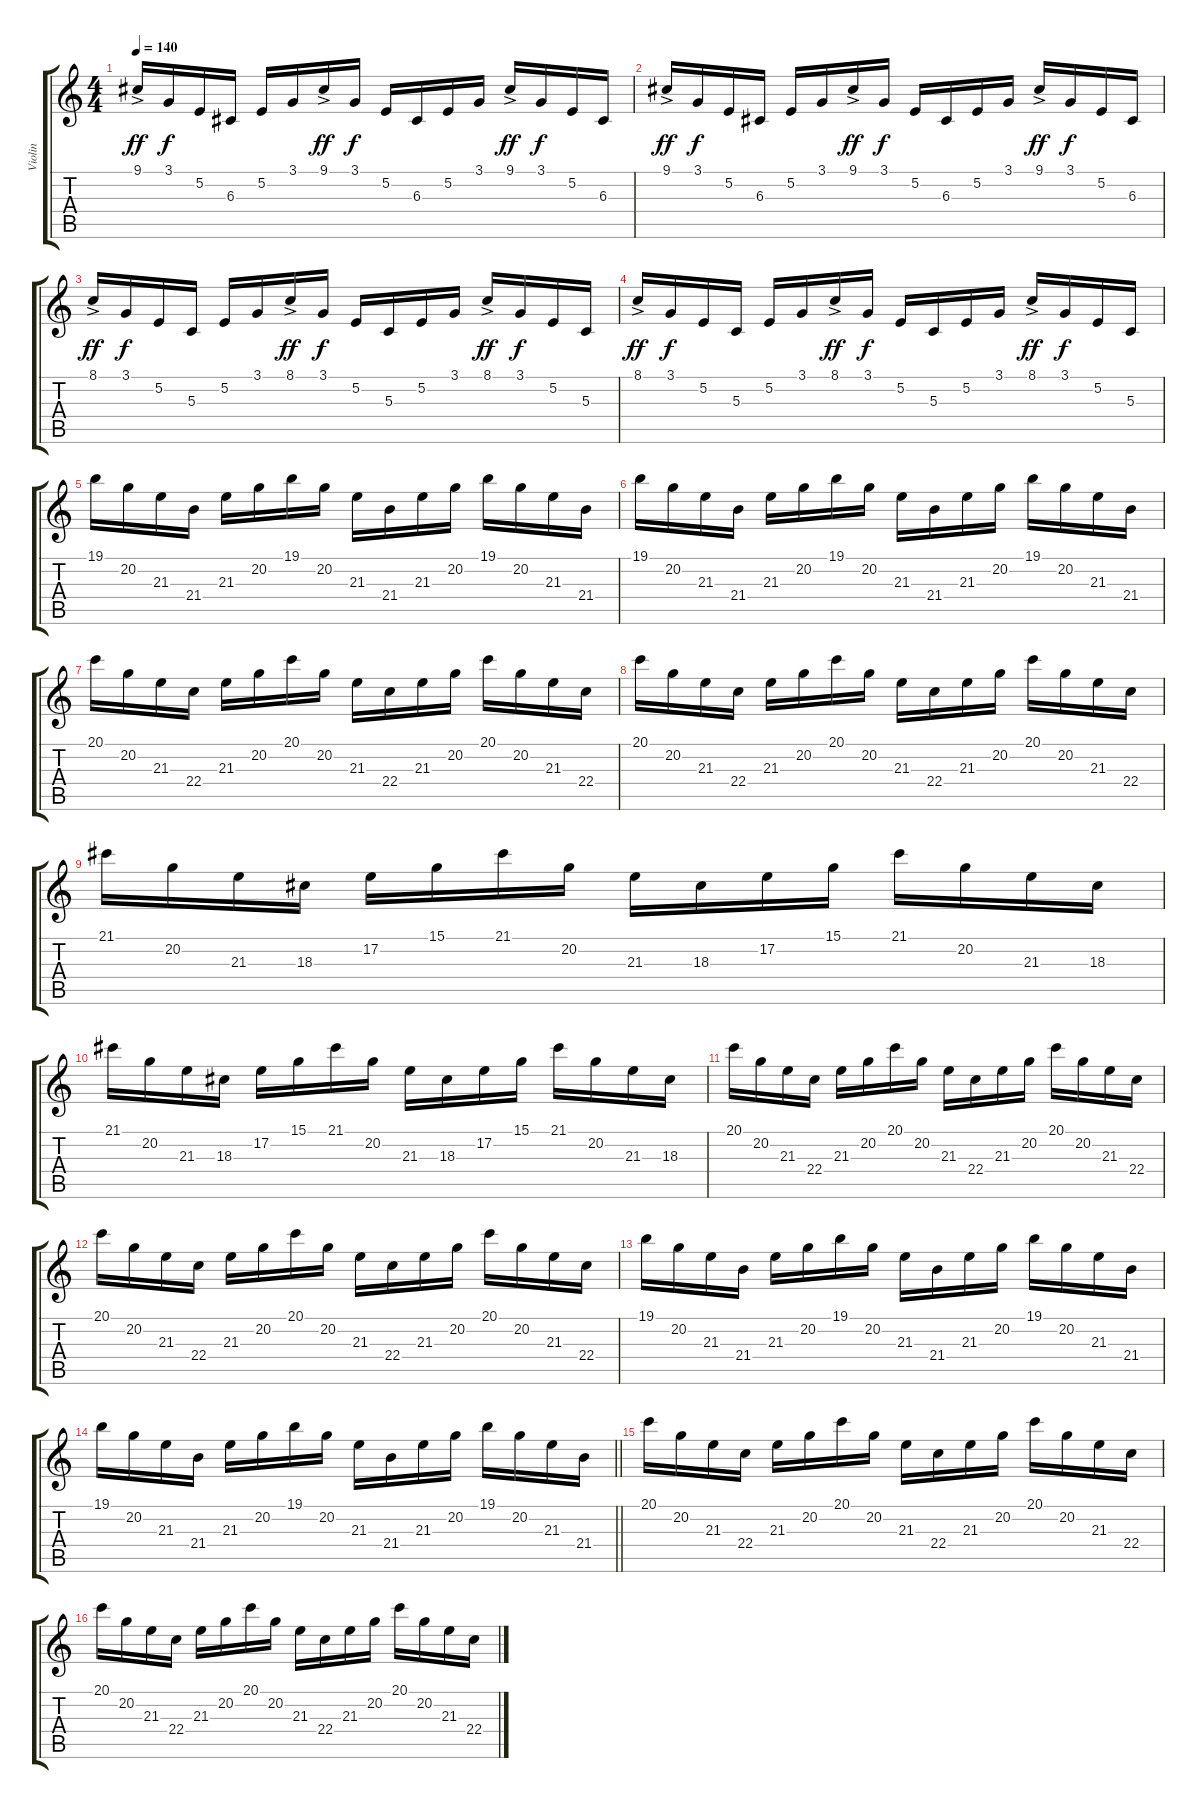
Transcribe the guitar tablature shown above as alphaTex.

\track ("Violin" "Violin") {instrument violin}
\staff {score tabs}
\tuning (E4 B3 G3 D3 A2 E2) {hide}
\ts (4 4)
\tempo 140
\clef g2
\ks c
9.1{ac}.16{dy ff} 3.1.16{dy f} 5.2.16 6.3.16 5.2.16 3.1.16 9.1{ac}.16{dy ff} 3.1.16{dy f} 5.2.16 6.3.16 5.2.16 3.1.16 9.1{ac}.16{dy ff} 3.1.16{dy f} 5.2.16 6.3.16 |
9.1{ac}.16{dy ff} 3.1.16{dy f} 5.2.16 6.3.16 5.2.16 3.1.16 9.1{ac}.16{dy ff} 3.1.16{dy f} 5.2.16 6.3.16 5.2.16 3.1.16 9.1{ac}.16{dy ff} 3.1.16{dy f} 5.2.16 6.3.16 |
8.1{ac}.16{dy ff} 3.1.16{dy f} 5.2.16 5.3.16 5.2.16 3.1.16 8.1{ac}.16{dy ff} 3.1.16{dy f} 5.2.16 5.3.16 5.2.16 3.1.16 8.1{ac}.16{dy ff} 3.1.16{dy f} 5.2.16 5.3.16 |
8.1{ac}.16{dy ff} 3.1.16{dy f} 5.2.16 5.3.16 5.2.16 3.1.16 8.1{ac}.16{dy ff} 3.1.16{dy f} 5.2.16 5.3.16 5.2.16 3.1.16 8.1{ac}.16{dy ff} 3.1.16{dy f} 5.2.16 5.3.16 |
19.1.16{volume 15} 20.2.16 21.3.16 21.4.16 21.3.16 20.2.16 19.1.16 20.2.16 21.3.16 21.4.16 21.3.16 20.2.16 19.1.16 20.2.16 21.3.16 21.4.16 |
19.1.16 20.2.16 21.3.16 21.4.16 21.3.16 20.2.16 19.1.16 20.2.16 21.3.16 21.4.16 21.3.16 20.2.16 19.1.16 20.2.16 21.3.16 21.4.16 |
20.1.16 20.2.16 21.3.16 22.4.16 21.3.16 20.2.16 20.1.16 20.2.16 21.3.16 22.4.16 21.3.16 20.2.16 20.1.16 20.2.16 21.3.16 22.4.16 |
20.1.16 20.2.16 21.3.16 22.4.16 21.3.16 20.2.16 20.1.16 20.2.16 21.3.16 22.4.16 21.3.16 20.2.16 20.1.16 20.2.16 21.3.16 22.4.16 |
21.1.16 20.2.16 21.3.16 18.3.16 17.2.16 15.1.16 21.1.16 20.2.16 21.3.16 18.3.16 17.2.16 15.1.16 21.1.16 20.2.16 21.3.16 18.3.16 |
21.1.16 20.2.16 21.3.16 18.3.16 17.2.16 15.1.16 21.1.16 20.2.16 21.3.16 18.3.16 17.2.16 15.1.16 21.1.16 20.2.16 21.3.16 18.3.16 |
20.1.16 20.2.16 21.3.16 22.4.16 21.3.16 20.2.16 20.1.16 20.2.16 21.3.16 22.4.16 21.3.16 20.2.16 20.1.16 20.2.16 21.3.16 22.4.16 |
20.1.16 20.2.16 21.3.16 22.4.16 21.3.16 20.2.16 20.1.16 20.2.16 21.3.16 22.4.16 21.3.16 20.2.16 20.1.16 20.2.16 21.3.16 22.4.16 |
19.1.16{volume 15} 20.2.16 21.3.16 21.4.16 21.3.16 20.2.16 19.1.16 20.2.16 21.3.16 21.4.16 21.3.16 20.2.16 19.1.16 20.2.16 21.3.16 21.4.16 |
\barLineRight lightlight
19.1.16 20.2.16 21.3.16 21.4.16 21.3.16 20.2.16 19.1.16 20.2.16 21.3.16 21.4.16 21.3.16 20.2.16 19.1.16 20.2.16 21.3.16 21.4.16 |
\section ("" "")
20.1.16 20.2.16 21.3.16 22.4.16 21.3.16 20.2.16 20.1.16 20.2.16 21.3.16 22.4.16 21.3.16 20.2.16 20.1.16 20.2.16 21.3.16 22.4.16 |
20.1.16 20.2.16 21.3.16 22.4.16 21.3.16 20.2.16 20.1.16 20.2.16 21.3.16 22.4.16 21.3.16 20.2.16 20.1.16 20.2.16 21.3.16 22.4.16
